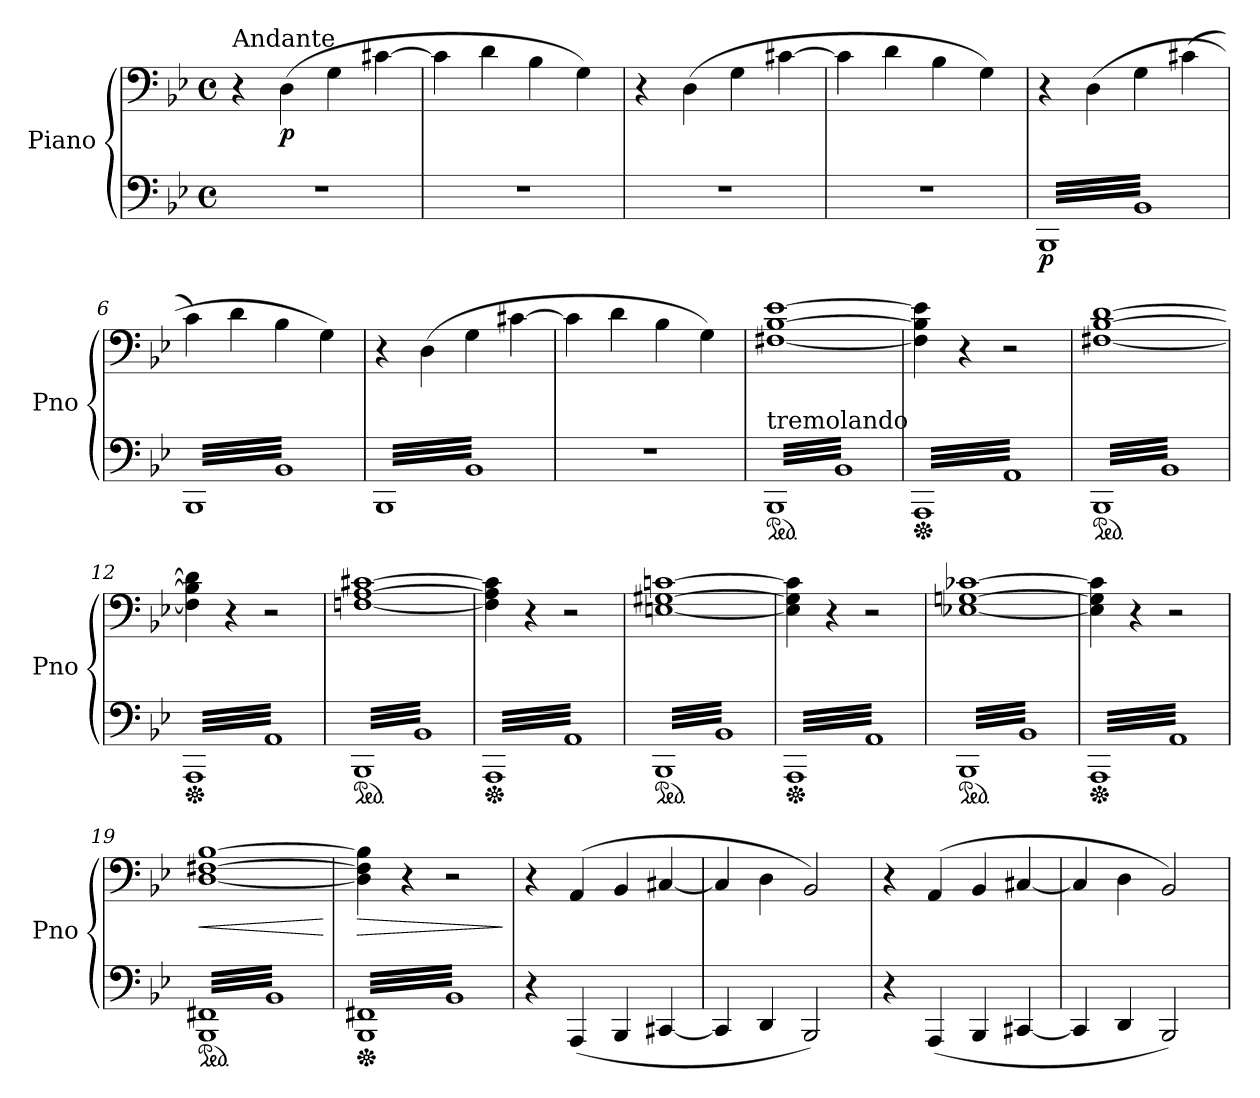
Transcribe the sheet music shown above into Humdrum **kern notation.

**kern	**dynam	**kern	**dynam
*part2	*part2	*part1	*part1
*staff2	*staff2	*staff1	*staff1
*I"Piano	*	*I"Piano	*
*I'Pno	*	*I'Pno	*
*clefF4	*	*clefF4	*
*k[b-e-]	*	*k[b-e-]	*
*M4/4	*	*M4/4	*
*met(c)	*	*met(c)	*
=1	=1	=1	=1
!	!	!LO:TX:a:t=Andante	!
1r	.	4r	.
!	!	!	!LO:DY:b
.	.	(4D\	p
.	.	4G\	.
.	.	[4c#X\	.
=2	=2	=2	=2
1r	.	4c#\]	.
.	.	4d\	.
.	.	4B-\	.
.	.	4G\)	.
=3	=3	=3	=3
1r	.	4r	.
.	.	(4D\	.
.	.	4G\	.
.	.	[4c#X\	.
=4	=4	=4	=4
1r	.	4c#\]	.
.	.	4d\	.
.	.	4B-\	.
.	.	4G\)	.
=5	=5	=5	=5
!	!LO:DY:b	!	!
*tremolo	*	*	*
32BBB-LLL	p	4r	.
32BB-	.	.	.
32BBB-	.	.	.
32BB-	.	.	.
32BBB-	.	.	.
32BB-	.	.	.
32BBB-	.	.	.
32BB-	.	.	.
32BBB-	.	(4D\	.
32BB-	.	.	.
32BBB-	.	.	.
32BB-	.	.	.
32BBB-	.	.	.
32BB-	.	.	.
32BBB-	.	.	.
32BB-	.	.	.
32BBB-	.	4G\	.
32BB-	.	.	.
32BBB-	.	.	.
32BB-	.	.	.
32BBB-	.	.	.
32BB-	.	.	.
32BBB-	.	.	.
32BB-	.	.	.
32BBB-	.	(4c#X\	.
32BB-	.	.	.
32BBB-	.	.	.
32BB-	.	.	.
32BBB-	.	.	.
32BB-	.	.	.
32BBB-	.	.	.
32BB-JJJ	.	.	.
!!LO:LB:g=z
=6	=6	=6	=6
32BBB-LLL	.	4c\)	.
32BB-	.	.	.
32BBB-	.	.	.
32BB-	.	.	.
32BBB-	.	.	.
32BB-	.	.	.
32BBB-	.	.	.
32BB-	.	.	.
32BBB-	.	4d\	.
32BB-	.	.	.
32BBB-	.	.	.
32BB-	.	.	.
32BBB-	.	.	.
32BB-	.	.	.
32BBB-	.	.	.
32BB-	.	.	.
32BBB-	.	4B-\	.
32BB-	.	.	.
32BBB-	.	.	.
32BB-	.	.	.
32BBB-	.	.	.
32BB-	.	.	.
32BBB-	.	.	.
32BB-	.	.	.
32BBB-	.	4G\)	.
32BB-	.	.	.
32BBB-	.	.	.
32BB-	.	.	.
32BBB-	.	.	.
32BB-	.	.	.
32BBB-	.	.	.
32BB-JJJ	.	.	.
=7	=7	=7	=7
32BBB-LLL	.	4r	.
32BB-	.	.	.
32BBB-	.	.	.
32BB-	.	.	.
32BBB-	.	.	.
32BB-	.	.	.
32BBB-	.	.	.
32BB-	.	.	.
32BBB-	.	(4D\	.
32BB-	.	.	.
32BBB-	.	.	.
32BB-	.	.	.
32BBB-	.	.	.
32BB-	.	.	.
32BBB-	.	.	.
32BB-	.	.	.
32BBB-	.	4G\	.
32BB-	.	.	.
32BBB-	.	.	.
32BB-	.	.	.
32BBB-	.	.	.
32BB-	.	.	.
32BBB-	.	.	.
32BB-	.	.	.
32BBB-	.	[4c#X\	.
32BB-	.	.	.
32BBB-	.	.	.
32BB-	.	.	.
32BBB-	.	.	.
32BB-	.	.	.
32BBB-	.	.	.
32BB-JJJ	.	.	.
=8	=8	=8	=8
1r	.	4c#\]	.
.	.	.	.
.	.	.	.
.	.	.	.
.	.	.	.
.	.	.	.
.	.	.	.
.	.	.	.
.	.	4d\	.
.	.	.	.
.	.	.	.
.	.	.	.
.	.	.	.
.	.	.	.
.	.	.	.
.	.	.	.
.	.	4B-\	.
.	.	4G\)	.
=9	=9	=9	=9
*ped	*	*	*
!LO:TX:a:t=tremolando	!	!	!
32BBB-LLL	.	[1F#X [1B- [1e-	.
32BB-	.	.	.
32BBB-	.	.	.
32BB-	.	.	.
32BBB-	.	.	.
32BB-	.	.	.
32BBB-	.	.	.
32BB-	.	.	.
32BBB-	.	.	.
32BB-	.	.	.
32BBB-	.	.	.
32BB-	.	.	.
32BBB-	.	.	.
32BB-	.	.	.
32BBB-	.	.	.
32BB-	.	.	.
32BBB-	.	.	.
32BB-	.	.	.
32BBB-	.	.	.
32BB-	.	.	.
32BBB-	.	.	.
32BB-	.	.	.
32BBB-	.	.	.
32BB-	.	.	.
32BBB-	.	.	.
32BB-	.	.	.
32BBB-	.	.	.
32BB-	.	.	.
32BBB-	.	.	.
32BB-	.	.	.
32BBB-	.	.	.
32BB-JJJ	.	.	.
=10	=10	=10	=10
*Xped	*	*	*
32AAALLL	.	4F#\] 4B-\] 4e-\]	.
32AA	.	.	.
32AAA	.	.	.
32AA	.	.	.
32AAA	.	.	.
32AA	.	.	.
32AAA	.	.	.
32AA	.	.	.
32AAA	.	4r	.
32AA	.	.	.
32AAA	.	.	.
32AA	.	.	.
32AAA	.	.	.
32AA	.	.	.
32AAA	.	.	.
32AA	.	.	.
32AAA	.	2r	.
32AA	.	.	.
32AAA	.	.	.
32AA	.	.	.
32AAA	.	.	.
32AA	.	.	.
32AAA	.	.	.
32AA	.	.	.
32AAA	.	.	.
32AA	.	.	.
32AAA	.	.	.
32AA	.	.	.
32AAA	.	.	.
32AA	.	.	.
32AAA	.	.	.
32AAJJJ	.	.	.
!!LO:LB:g=z
=11	=11	=11	=11
*ped	*	*	*
32BBB-LLL	.	[1F#X [1B- [1d	.
32BB-	.	.	.
32BBB-	.	.	.
32BB-	.	.	.
32BBB-	.	.	.
32BB-	.	.	.
32BBB-	.	.	.
32BB-	.	.	.
32BBB-	.	.	.
32BB-	.	.	.
32BBB-	.	.	.
32BB-	.	.	.
32BBB-	.	.	.
32BB-	.	.	.
32BBB-	.	.	.
32BB-	.	.	.
32BBB-	.	.	.
32BB-	.	.	.
32BBB-	.	.	.
32BB-	.	.	.
32BBB-	.	.	.
32BB-	.	.	.
32BBB-	.	.	.
32BB-	.	.	.
32BBB-	.	.	.
32BB-	.	.	.
32BBB-	.	.	.
32BB-	.	.	.
32BBB-	.	.	.
32BB-	.	.	.
32BBB-	.	.	.
32BB-JJJ	.	.	.
=12	=12	=12	=12
*Xped	*	*	*
32AAALLL	.	4F#\] 4B-\] 4d\]	.
32AA	.	.	.
32AAA	.	.	.
32AA	.	.	.
32AAA	.	.	.
32AA	.	.	.
32AAA	.	.	.
32AA	.	.	.
32AAA	.	4r	.
32AA	.	.	.
32AAA	.	.	.
32AA	.	.	.
32AAA	.	.	.
32AA	.	.	.
32AAA	.	.	.
32AA	.	.	.
32AAA	.	2r	.
32AA	.	.	.
32AAA	.	.	.
32AA	.	.	.
32AAA	.	.	.
32AA	.	.	.
32AAA	.	.	.
32AA	.	.	.
32AAA	.	.	.
32AA	.	.	.
32AAA	.	.	.
32AA	.	.	.
32AAA	.	.	.
32AA	.	.	.
32AAA	.	.	.
32AAJJJ	.	.	.
=13	=13	=13	=13
*ped	*	*	*
32BBB-LLL	.	[1Fn [1A [1c#X	.
32BB-	.	.	.
32BBB-	.	.	.
32BB-	.	.	.
32BBB-	.	.	.
32BB-	.	.	.
32BBB-	.	.	.
32BB-	.	.	.
32BBB-	.	.	.
32BB-	.	.	.
32BBB-	.	.	.
32BB-	.	.	.
32BBB-	.	.	.
32BB-	.	.	.
32BBB-	.	.	.
32BB-	.	.	.
32BBB-	.	.	.
32BB-	.	.	.
32BBB-	.	.	.
32BB-	.	.	.
32BBB-	.	.	.
32BB-	.	.	.
32BBB-	.	.	.
32BB-	.	.	.
32BBB-	.	.	.
32BB-	.	.	.
32BBB-	.	.	.
32BB-	.	.	.
32BBB-	.	.	.
32BB-	.	.	.
32BBB-	.	.	.
32BB-JJJ	.	.	.
=14	=14	=14	=14
*Xped	*	*	*
32AAALLL	.	4F\] 4A\] 4c#\]	.
32AA	.	.	.
32AAA	.	.	.
32AA	.	.	.
32AAA	.	.	.
32AA	.	.	.
32AAA	.	.	.
32AA	.	.	.
32AAA	.	4r	.
32AA	.	.	.
32AAA	.	.	.
32AA	.	.	.
32AAA	.	.	.
32AA	.	.	.
32AAA	.	.	.
32AA	.	.	.
32AAA	.	2r	.
32AA	.	.	.
32AAA	.	.	.
32AA	.	.	.
32AAA	.	.	.
32AA	.	.	.
32AAA	.	.	.
32AA	.	.	.
32AAA	.	.	.
32AA	.	.	.
32AAA	.	.	.
32AA	.	.	.
32AAA	.	.	.
32AA	.	.	.
32AAA	.	.	.
32AAJJJ	.	.	.
=15	=15	=15	=15
*ped	*	*	*
32BBB-LLL	.	[1En [1G#X [1cn	.
32BB-	.	.	.
32BBB-	.	.	.
32BB-	.	.	.
32BBB-	.	.	.
32BB-	.	.	.
32BBB-	.	.	.
32BB-	.	.	.
32BBB-	.	.	.
32BB-	.	.	.
32BBB-	.	.	.
32BB-	.	.	.
32BBB-	.	.	.
32BB-	.	.	.
32BBB-	.	.	.
32BB-	.	.	.
32BBB-	.	.	.
32BB-	.	.	.
32BBB-	.	.	.
32BB-	.	.	.
32BBB-	.	.	.
32BB-	.	.	.
32BBB-	.	.	.
32BB-	.	.	.
32BBB-	.	.	.
32BB-	.	.	.
32BBB-	.	.	.
32BB-	.	.	.
32BBB-	.	.	.
32BB-	.	.	.
32BBB-	.	.	.
32BB-JJJ	.	.	.
=16	=16	=16	=16
*Xped	*	*	*
32AAALLL	.	4E\] 4G#\] 4c\]	.
32AA	.	.	.
32AAA	.	.	.
32AA	.	.	.
32AAA	.	.	.
32AA	.	.	.
32AAA	.	.	.
32AA	.	.	.
32AAA	.	4r	.
32AA	.	.	.
32AAA	.	.	.
32AA	.	.	.
32AAA	.	.	.
32AA	.	.	.
32AAA	.	.	.
32AA	.	.	.
32AAA	.	2r	.
32AA	.	.	.
32AAA	.	.	.
32AA	.	.	.
32AAA	.	.	.
32AA	.	.	.
32AAA	.	.	.
32AA	.	.	.
32AAA	.	.	.
32AA	.	.	.
32AAA	.	.	.
32AA	.	.	.
32AAA	.	.	.
32AA	.	.	.
32AAA	.	.	.
32AAJJJ	.	.	.
!!LO:LB:g=z
=17	=17	=17	=17
*ped	*	*	*
32BBB-LLL	.	[1E-X [1Gn [1c-X	.
32BB-	.	.	.
32BBB-	.	.	.
32BB-	.	.	.
32BBB-	.	.	.
32BB-	.	.	.
32BBB-	.	.	.
32BB-	.	.	.
32BBB-	.	.	.
32BB-	.	.	.
32BBB-	.	.	.
32BB-	.	.	.
32BBB-	.	.	.
32BB-	.	.	.
32BBB-	.	.	.
32BB-	.	.	.
32BBB-	.	.	.
32BB-	.	.	.
32BBB-	.	.	.
32BB-	.	.	.
32BBB-	.	.	.
32BB-	.	.	.
32BBB-	.	.	.
32BB-	.	.	.
32BBB-	.	.	.
32BB-	.	.	.
32BBB-	.	.	.
32BB-	.	.	.
32BBB-	.	.	.
32BB-	.	.	.
32BBB-	.	.	.
32BB-JJJ	.	.	.
=18	=18	=18	=18
*Xped	*	*	*
32AAALLL	.	4E-\] 4G\] 4c-\]	.
32AA	.	.	.
32AAA	.	.	.
32AA	.	.	.
32AAA	.	.	.
32AA	.	.	.
32AAA	.	.	.
32AA	.	.	.
32AAA	.	4r	.
32AA	.	.	.
32AAA	.	.	.
32AA	.	.	.
32AAA	.	.	.
32AA	.	.	.
32AAA	.	.	.
32AA	.	.	.
32AAA	.	2r	.
32AA	.	.	.
32AAA	.	.	.
32AA	.	.	.
32AAA	.	.	.
32AA	.	.	.
32AAA	.	.	.
32AA	.	.	.
32AAA	.	.	.
32AA	.	.	.
32AAA	.	.	.
32AA	.	.	.
32AAA	.	.	.
32AA	.	.	.
32AAA	.	.	.
32AAJJJ	.	.	.
=19	=19	=19	=19
*ped	*	*	*
!	!	!	!LO:HP:b
32BBB- 32FF#XLLL	.	[1D [1F#X [1B-	<
32BB-	.	.	.
32BBB- 32FF#X	.	.	.
32BB-	.	.	.
32BBB- 32FF#X	.	.	.
32BB-	.	.	.
32BBB- 32FF#X	.	.	.
32BB-	.	.	.
32BBB- 32FF#X	.	.	.
32BB-	.	.	.
32BBB- 32FF#X	.	.	.
32BB-	.	.	.
32BBB- 32FF#X	.	.	.
32BB-	.	.	.
32BBB- 32FF#X	.	.	.
32BB-	.	.	.
32BBB- 32FF#X	.	.	.
32BB-	.	.	.
32BBB- 32FF#X	.	.	.
32BB-	.	.	.
32BBB- 32FF#X	.	.	.
32BB-	.	.	.
32BBB- 32FF#X	.	.	.
32BB-	.	.	.
32BBB- 32FF#X	.	.	.
32BB-	.	.	.
32BBB- 32FF#X	.	.	.
32BB-	.	.	.
32BBB- 32FF#X	.	.	.
32BB-	.	.	.
32BBB- 32FF#X	.	.	.
32BB-JJJ	.	.	.
.	.	.	[
=20	=20	=20	=20
*Xped	*	*	*
!	!	!	!LO:HP:b
32BBB- 32FF#XLLL	.	4D\] 4F#\] 4B-\]	>
32BB-	.	.	.
32BBB- 32FF#X	.	.	.
32BB-	.	.	.
32BBB- 32FF#X	.	.	.
32BB-	.	.	.
32BBB- 32FF#X	.	.	.
32BB-	.	.	.
32BBB- 32FF#X	.	4r	.
32BB-	.	.	.
32BBB- 32FF#X	.	.	.
32BB-	.	.	.
32BBB- 32FF#X	.	.	.
32BB-	.	.	.
32BBB- 32FF#X	.	.	.
32BB-	.	.	.
32BBB- 32FF#X	.	2r	.
32BB-	.	.	.
32BBB- 32FF#X	.	.	.
32BB-	.	.	.
32BBB- 32FF#X	.	.	.
32BB-	.	.	.
32BBB- 32FF#X	.	.	.
32BB-	.	.	.
32BBB- 32FF#X	.	.	.
32BB-	.	.	.
32BBB- 32FF#X	.	.	.
32BB-	.	.	.
32BBB- 32FF#X	.	.	.
32BB-	.	.	.
32BBB- 32FF#X	.	.	.
32BB-JJJ	.	.	.
*Xtremolo	*	*	*
.	.	.	]
=21	=21	=21	=21
4r	.	4r	.
.	.	.	.
.	.	.	.
.	.	.	.
.	.	.	.
.	.	.	.
.	.	.	.
.	.	.	.
(4AAA/	.	(4AA/	.
.	.	.	.
.	.	.	.
.	.	.	.
.	.	.	.
.	.	.	.
.	.	.	.
.	.	.	.
4BBB-/	.	4BB-/	.
[4CC#X/	.	[4C#X/	.
=22	=22	=22	=22
4CC#/]	.	4C#/]	.
4DD/	.	4D\	.
2BBB-/)	.	2BB-/)	.
!!LO:LB:g=z
=23	=23	=23	=23
4r	.	4r	.
(4AAA/	.	(4AA/	.
4BBB-/	.	4BB-/	.
[4CC#X/	.	[4C#X/	.
=24	=24	=24	=24
4CC#/]	.	4C#/]	.
4DD/	.	4D\	.
2BBB-/)	.	2BB-/)	.
=	=	=	=
*-	*-	*-	*-
